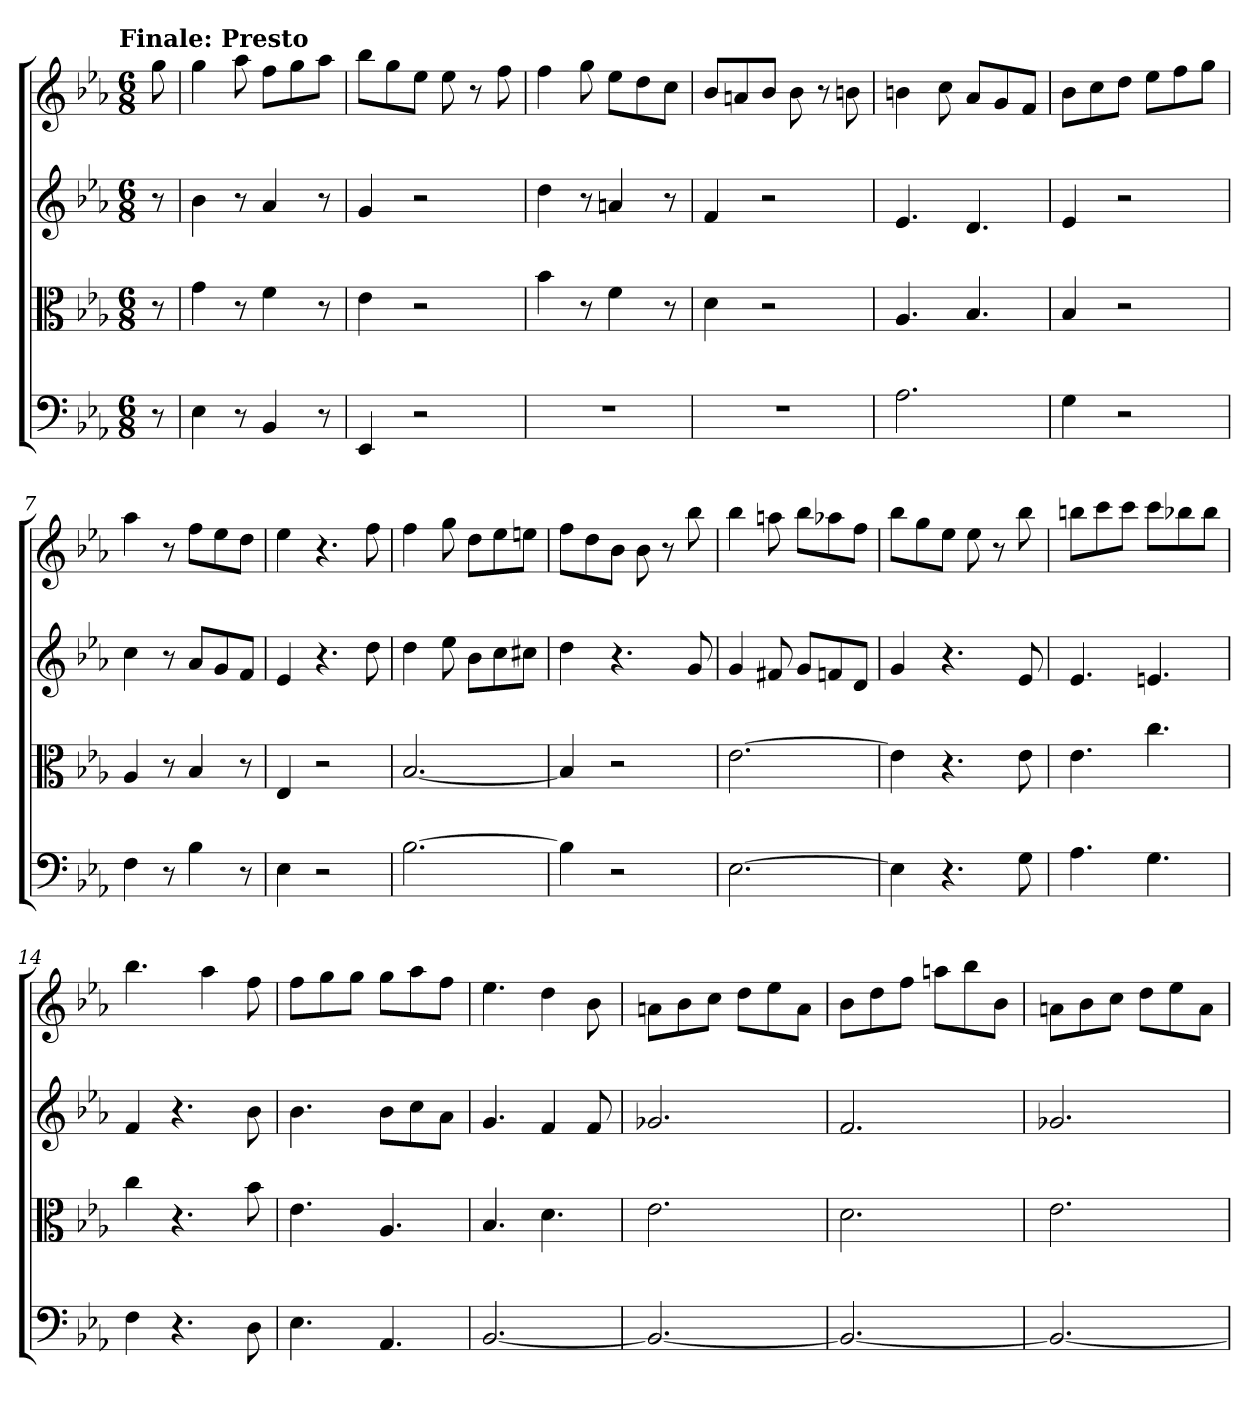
**kern	**kern	**kern	**kern
*part4	*part3	*part2	*part1
*staff4	*staff3	*staff2	*staff1
*clefF4	*clefC3	*	*
*k[b-e-a-]	*k[b-e-a-]	*k[b-e-a-]	*k[b-e-a-]
*E-:	*E-:	*E-:	*E-:
!!LO:TX:omd:t=Finale&colon; Presto
*M6/8	*M6/8	*M6/8	*M6/8
*MM184	*MM184	*MM184	*MM184
=	=	=	=
8r	8r	8r	8gg
=1	=1	=1	=1
4E-	4g	4b-	4gg
8r	8r	8r	8aa-
4BB-	4f	4a-	8ffL
.	.	.	8gg
8r	8r	8r	8aa-J
=2	=2	=2	=2
4EE-	4e-	4g	8bb-L
.	.	.	8gg
2r	2r	2r	8ee-J
.	.	.	8ee-
.	.	.	8r
.	.	.	8ff
=3	=3	=3	=3
2.r	4b-	4dd	4ff
.	8r	8r	8gg
.	4f	4an	8ee-L
.	.	.	8dd
.	8r	8r	8ccJ
=4	=4	=4	=4
2.r	4d	4f	8b-L
.	.	.	8an
.	2r	2r	8b-J
.	.	.	8b-
.	.	.	8r
.	.	.	8bn
=5	=5	=5	=5
2.A-	4.A-	4.e-	4bn
.	.	.	8cc
.	4.B-	4.d	8a-L
.	.	.	8g
.	.	.	8fJ
=6	=6	=6	=6
4G	4B-	4e-	8b-L
.	.	.	8cc
2r	2r	2r	8ddJ
.	.	.	8ee-L
.	.	.	8ff
.	.	.	8ggJ
=7	=7	=7	=7
4F	4A-	4cc	4aa-
8r	8r	8r	8r
4B-	4B-	8a-L	8ffL
.	.	8g	8ee-
8r	8r	8fJ	8ddJ
=8	=8	=8	=8
4E-	4E-	4e-	4ee-
2r	2r	4.r	4.r
.	.	8dd	8ff
=9	=9	=9	=9
[2.B-	[2.B-	4dd	4ff
.	.	8ee-	8gg
.	.	8b-L	8ddL
.	.	8cc	8ee-
.	.	8cc#XJ	8eenJ
=10	=10	=10	=10
4B-]	4B-]	4dd	8ffL
.	.	.	8dd
2r	2r	4.r	8b-J
.	.	.	8b-
.	.	.	8r
.	.	8g	8bb-
=11	=11	=11	=11
[2.E-	[2.e-	4g	4bb-
.	.	8f#X	8aan
.	.	8gL	8bb-L
.	.	8fn	8aa-X
.	.	8dJ	8ffJ
=12	=12	=12	=12
4E-]	4e-]	4g	8bb-L
.	.	.	8gg
4.r	4.r	4.r	8ee-J
.	.	.	8ee-
.	.	.	8r
8G	8e-	8e-	8bb-
=13	=13	=13	=13
4.A-	4.e-	4.e-	8bbnL
.	.	.	8ccc
.	.	.	8cccJ
4.G	4.cc	4.en	8cccL
.	.	.	8bb-X
.	.	.	8bb-J
=14	=14	=14	=14
4F	4cc	4f	4.bb-
4.r	4.r	4.r	.
.	.	.	4aa-
8D	8b-	8b-	8ff
=15	=15	=15	=15
4.E-	4.e-	4.b-	8ffL
.	.	.	8gg
.	.	.	8ggJ
4.AA-	4.A-	8b-L	8ggL
.	.	8cc	8aa-
.	.	8a-J	8ffJ
=16	=16	=16	=16
[2.BB-	4.B-	4.g	4.ee-
.	4.d	4f	4dd
.	.	8f	8b-
=17	=17	=17	=17
2.BB-_	2.e-	2.g-X	8anL
.	.	.	8b-
.	.	.	8ccJ
.	.	.	8ddL
.	.	.	8ee-
.	.	.	8aJ
=18	=18	=18	=18
2.BB-_	2.d	2.f	8b-L
.	.	.	8dd
.	.	.	8ffJ
.	.	.	8aanL
.	.	.	8bb-
.	.	.	8b-J
=19	=19	=19	=19
2.BB-_	2.e-	2.g-X	8anL
.	.	.	8b-
.	.	.	8ccJ
.	.	.	8ddL
.	.	.	8ee-
.	.	.	8aJ
=	=	=	=
*-	*-	*-	*-
